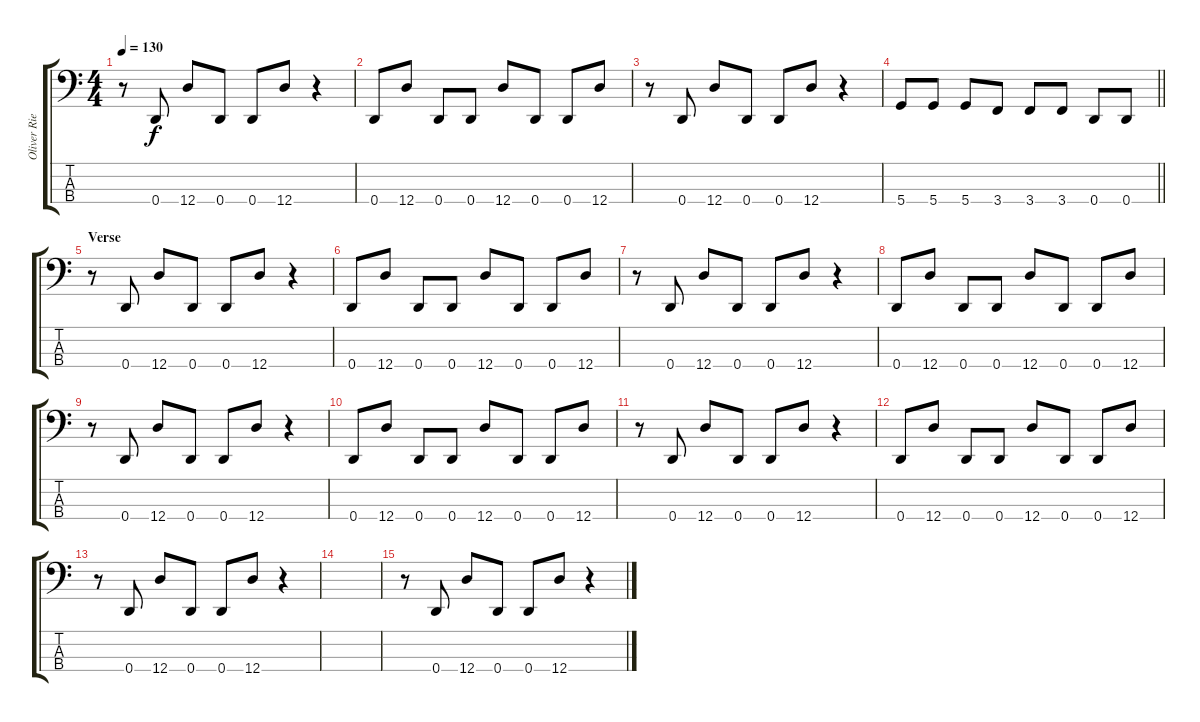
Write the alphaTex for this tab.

\track ("Oliver Riedel" "Oliver Rie") {instrument electricbassfinger}
\staff {score tabs}
\tuning (G2 D2 A1 D1) {hide}
\ts (4 4)
\tempo 130
\clef f4
\ks c
r.8{dy f} 0.4.8 12.4.8 0.4.8 0.4.8 12.4.8 r.4 |
0.4.8 12.4.8 0.4.8 0.4.8 12.4.8 0.4.8 0.4.8 12.4.8 |
r.8 0.4.8 12.4.8 0.4.8 0.4.8 12.4.8 r.4 |
\barLineRight lightlight
5.4.8 5.4.8 5.4.8 3.4.8 3.4.8 3.4.8 0.4.8 0.4.8 |
\section ("" "Verse")
r.8 0.4.8 12.4.8 0.4.8 0.4.8 12.4.8 r.4 |
0.4.8 12.4.8 0.4.8 0.4.8 12.4.8 0.4.8 0.4.8 12.4.8 |
r.8 0.4.8 12.4.8 0.4.8 0.4.8 12.4.8 r.4 |
0.4.8 12.4.8 0.4.8 0.4.8 12.4.8 0.4.8 0.4.8 12.4.8 |
r.8 0.4.8 12.4.8 0.4.8 0.4.8 12.4.8 r.4 |
0.4.8 12.4.8 0.4.8 0.4.8 12.4.8 0.4.8 0.4.8 12.4.8 |
r.8 0.4.8 12.4.8 0.4.8 0.4.8 12.4.8 r.4 |
0.4.8 12.4.8 0.4.8 0.4.8 12.4.8 0.4.8 0.4.8 12.4.8 |
r.8 0.4.8 12.4.8 0.4.8 0.4.8 12.4.8 r.4 |
|
r.8 0.4.8 12.4.8 0.4.8 0.4.8 12.4.8 r.4
